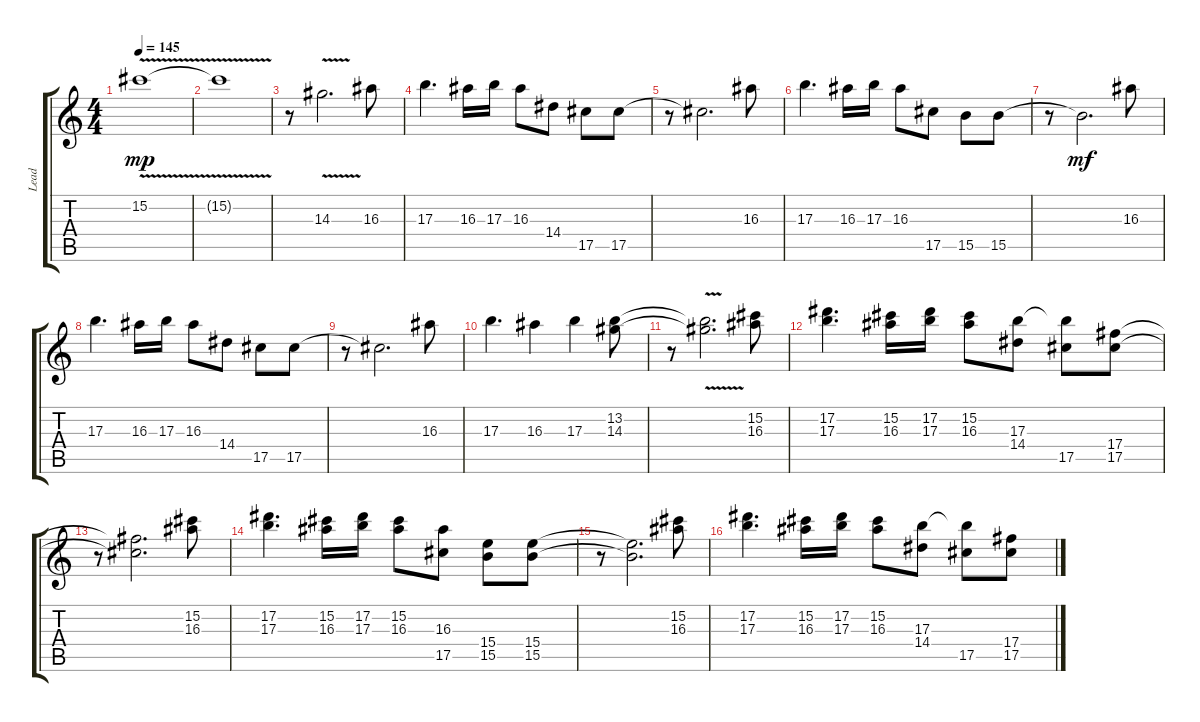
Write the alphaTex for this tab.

\track ("Lead" "Lead") {instrument distortionguitar}
\staff {score tabs}
\tuning (Eb4 Bb3 Gb3 Db3 Ab2 Eb2) {hide}
\ts (4 4)
\tempo 145
\clef g2
\ks c
15.2{v}.1{dy mp} |
15.2{v t}.1 |
r.8 14.3{v}.2{d} 16.3.8 |
17.3.4{d} 16.3.16 17.3.16 16.3.8 14.4.8 17.5.8 17.5.8 |
r.8 17.5{t}.2{d} 16.3.8 |
17.3.4{d} 16.3.16 17.3.16 16.3.8 17.5.8 15.5.8 15.5.8 |
r.8 15.5{t}.2{d dy mf} 16.3.8 |
17.3.4{d} 16.3.16 17.3.16 16.3.8 14.4.8 17.5.8 17.5.8 |
r.8 17.5{t}.2{d} 16.3.8 |
17.3.4{d} 16.3.4 17.3.4 (13.2 14.3).8 |
r.8 (13.2{v t} 14.3{v t}).2{d} (15.2 16.3).8 |
(17.2 17.3).4{d} (15.2 16.3).16 (17.2 17.3).16 (15.2 16.3).8 (17.3 14.4).8 (17.3{t} 17.5).8 (17.4 17.5).8 |
r.8 (17.4{t} 17.5{t}).2{d} (15.2 16.3).8 |
(17.2 17.3).4{d} (15.2 16.3).16 (17.2 17.3).16 (15.2 16.3).8 (16.3 17.5).8 (15.4 15.5).8 (15.4 15.5).8 |
r.8 (15.4{t} 15.5{t}).2{d} (15.2 16.3).8 |
(17.2 17.3).4{d} (15.2 16.3).16 (17.2 17.3).16 (15.2 16.3).8 (17.3 14.4).8 (17.3{t} 17.5).8 (17.4 17.5).8
